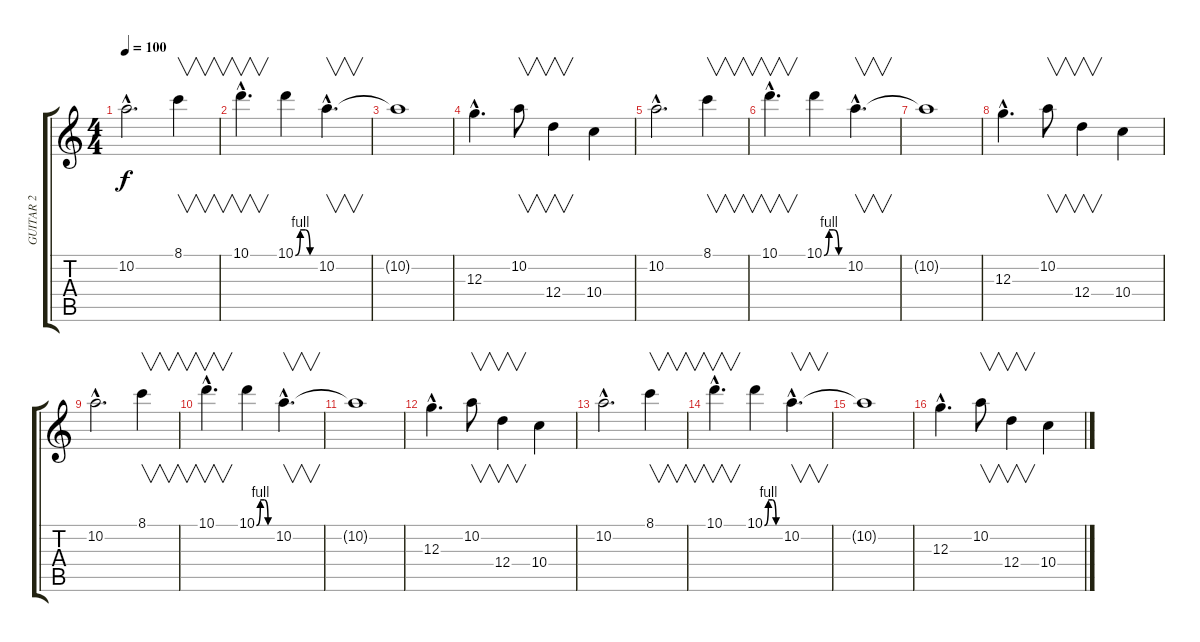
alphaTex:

\track ("GUITAR 2" "GUITAR 2") {instrument overdrivenguitar}
\staff {score tabs}
\tuning (E4 B3 G3 D3 A2 E2) {hide}
\ts (4 4)
\tempo 100
\clef g2
\ks c
10.2{hac}.2{d dy f} 8.1.4{v} |
10.1{hac}.4{v d} 10.1{be (custom 0 0 15 4 30 4 45 0 60 0)}.4 10.2{hac}.4{v d} |
10.2{t}.1 |
12.3{hac}.4{d} 10.2.8{v} 12.4.4{v} 10.4.4 |
10.2{hac}.2{d} 8.1.4{v} |
10.1{hac}.4{v d} 10.1{be (custom 0 0 15 4 30 4 45 0 60 0)}.4 10.2{hac}.4{v d} |
10.2{t}.1 |
12.3{hac}.4{d} 10.2.8{v} 12.4.4{v} 10.4.4 |
10.2{hac}.2{d} 8.1.4{v} |
10.1{hac}.4{v d} 10.1{be (custom 0 0 15 4 30 4 45 0 60 0)}.4 10.2{hac}.4{v d} |
10.2{t}.1 |
12.3{hac}.4{d} 10.2.8{v} 12.4.4{v} 10.4.4 |
10.2{hac}.2{d volume 5} 8.1.4{v} |
10.1{hac}.4{v d} 10.1{be (custom 0 0 15 4 30 4 45 0 60 0)}.4 10.2{hac}.4{v d} |
10.2{t}.1{volume 0} |
12.3{hac}.4{d} 10.2.8{v} 12.4.4{v} 10.4.4
